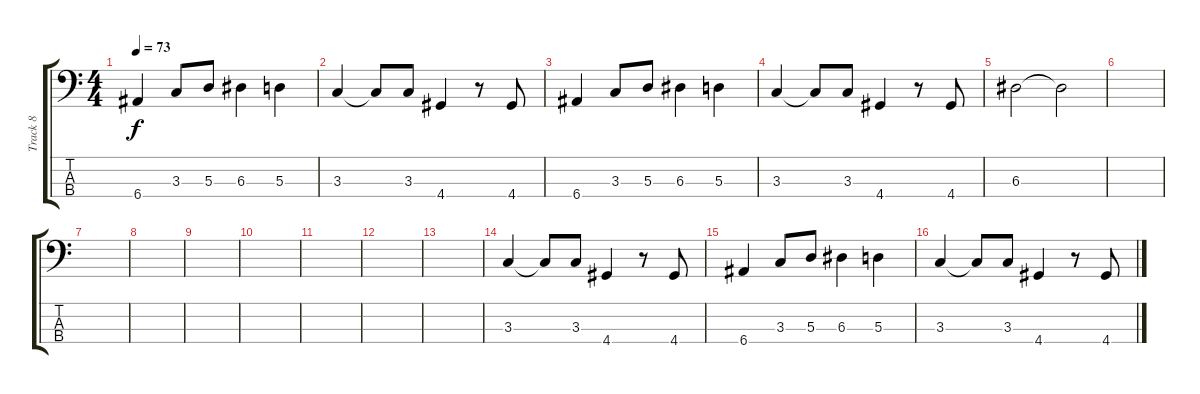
\track ("Track 8" "Track 8") {instrument synthbass2}
\staff {score tabs}
\tuning (G2 D2 A1 E1) {hide}
\ts (4 4)
\tempo 73
\clef f4
\ks c
6.4.4{dy f} 3.3.8 5.3.8 6.3.4 5.3.4 |
3.3.4 3.3{t}.8 3.3.8 4.4.4 r.8 4.4.8 |
6.4.4 3.3.8 5.3.8 6.3.4 5.3.4 |
3.3.4 3.3{t}.8 3.3.8 4.4.4 r.8 4.4.8 |
6.3.2 6.3{t}.2 |
|
|
|
|
|
|
|
|
3.3.4 3.3{t}.8 3.3.8 4.4.4 r.8 4.4.8 |
6.4.4 3.3.8 5.3.8 6.3.4 5.3.4 |
3.3.4 3.3{t}.8 3.3.8 4.4.4 r.8 4.4.8
